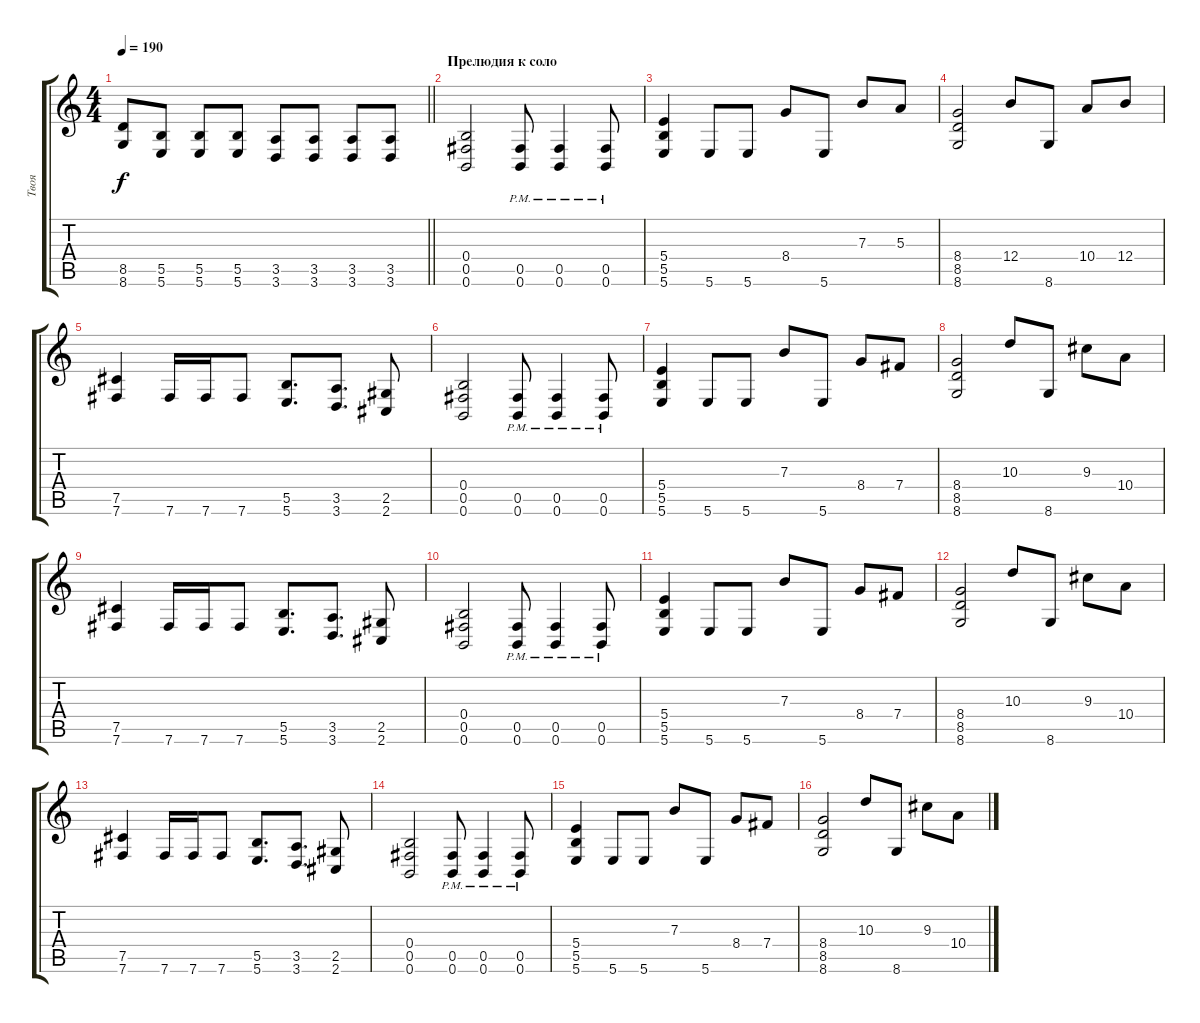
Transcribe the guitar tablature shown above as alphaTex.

\track ("Твоя" "Твоя") {instrument overdrivenguitar}
\staff {score tabs}
\tuning (Db4 Ab3 E3 B2 Gb2 B1) {hide}
\ts (4 4)
\tempo 190
\clef g2
\barLineRight lightlight
\ks c
(8.5 8.6).8{dy f} (5.5 5.6).8 (5.5 5.6).8 (5.5 5.6).8 (3.5 3.6).8 (3.5 3.6).8 (3.5 3.6).8 (3.5 3.6).8 |
\section ("" "Прелюдия к соло")
(0.4 0.5 0.6).2 (0.5{pm} 0.6{pm}).8 (0.5{pm} 0.6{pm}).4 (0.5{pm} 0.6{pm}).8 |
(5.4 5.5 5.6).4 5.6.8 5.6.8 8.4.8 5.6.8 7.3.8 5.3.8 |
(8.4 8.5 8.6).2 12.4.8 8.6.8 10.4.8 12.4.8 |
(7.5 7.6).4 7.6.16 7.6.16 7.6.8 (5.5 5.6).8{d} (3.5 3.6).8{d} (2.5 2.6).8 |
(0.4 0.5 0.6).2 (0.5{pm} 0.6{pm}).8 (0.5{pm} 0.6{pm}).4 (0.5{pm} 0.6{pm}).8 |
(5.4 5.5 5.6).4 5.6.8 5.6.8 7.3.8 5.6.8 8.4.8 7.4.8 |
(8.4 8.5 8.6).2 10.3.8 8.6.8 9.3.8 10.4.8 |
(7.5 7.6).4 7.6.16 7.6.16 7.6.8 (5.5 5.6).8{d} (3.5 3.6).8{d} (2.5 2.6).8 |
(0.4 0.5 0.6).2 (0.5{pm} 0.6{pm}).8 (0.5{pm} 0.6{pm}).4 (0.5{pm} 0.6{pm}).8 |
(5.4 5.5 5.6).4 5.6.8 5.6.8 7.3.8 5.6.8 8.4.8 7.4.8 |
(8.4 8.5 8.6).2 10.3.8 8.6.8 9.3.8 10.4.8 |
(7.5 7.6).4 7.6.16 7.6.16 7.6.8 (5.5 5.6).8{d} (3.5 3.6).8{d} (2.5 2.6).8 |
(0.4 0.5 0.6).2 (0.5{pm} 0.6{pm}).8 (0.5{pm} 0.6{pm}).4 (0.5{pm} 0.6{pm}).8 |
(5.4 5.5 5.6).4 5.6.8 5.6.8 7.3.8 5.6.8 8.4.8 7.4.8 |
(8.4 8.5 8.6).2 10.3.8 8.6.8 9.3.8 10.4.8
